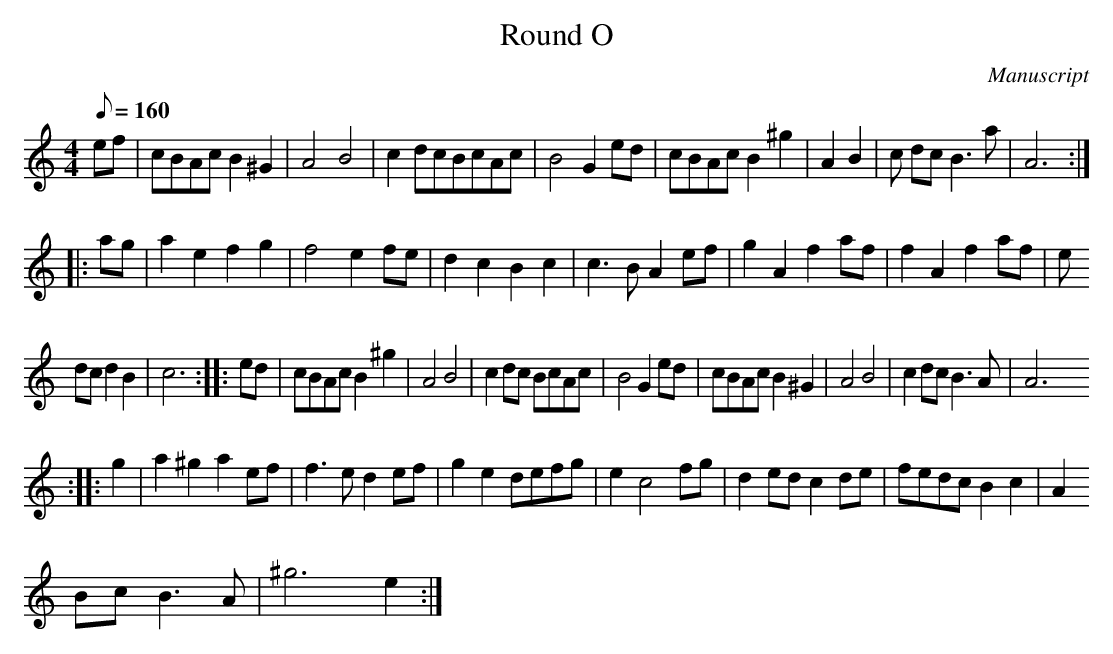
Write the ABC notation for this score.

X:1
T: Round O
M:4/4
L:1/8
Q:160
O:Manuscript
K:C
ef|cBAc B2 ^G2|A4 B4|c2 dcBcAc|B4 G2 ed|cBAc B2 ^g2|A2 B2|c dc B3 a|A6::
\
ag|a2 e2 f2 g2|f4 e2 fe|d2 c2 B2 c2|c3 B A2 ef|g2 A2 f2 af|f2 A2 f2 af|e
2 dc d2 B2|c6::\
ed|cBAc B2 ^g2|A4 B4|c2 dc BcAc|B4 G2 ed|cBAc B2 ^G2|A4 B4|c2 dc B3 A|A6
::
g2|a2 ^g2 a2 ef|f3 e d2 ef|g2 e2 defg|e2 c4 fg|d2 ed c2 de|fedc B2 c2|A2
 Bc B3 A| ^g6 e2:|
